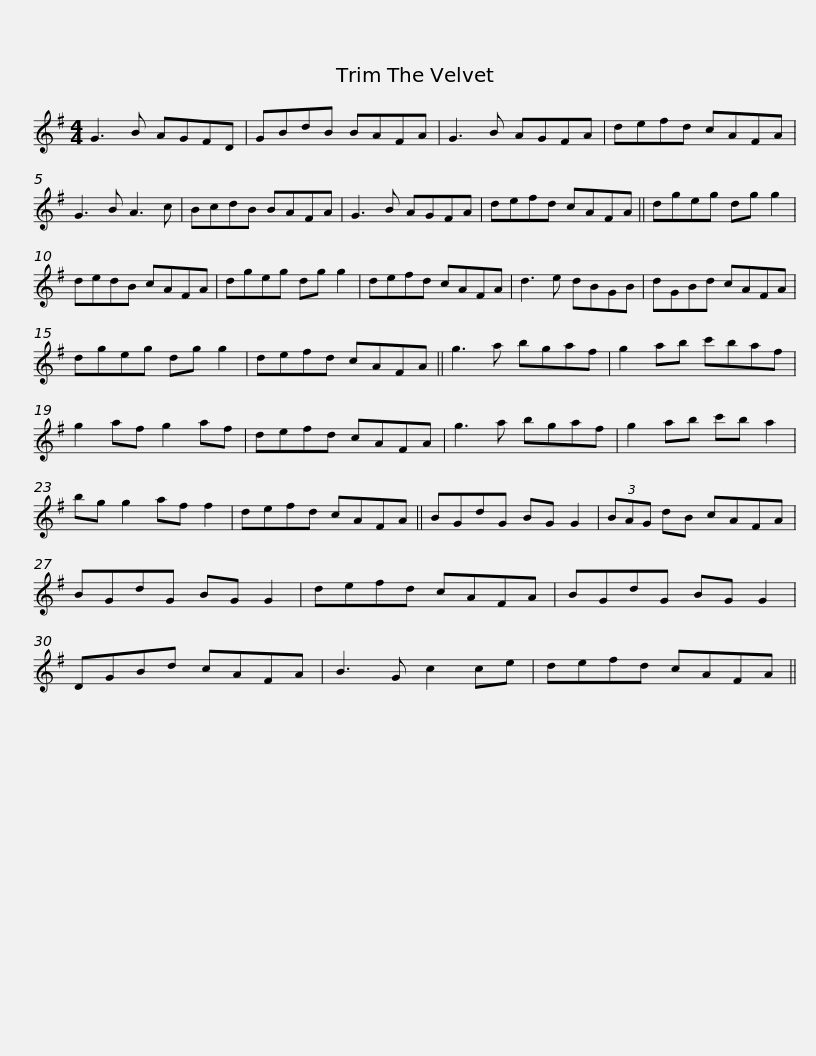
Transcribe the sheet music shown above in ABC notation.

X:1
L:1/8
M:4/4
I:linebreak $
K:G
V:1 treble
V:1
 G3 B AGFD | GBdB BAFA | G3 B AGFA | defd cAFA | G3 B A3 c | %5
 BcdB BAFA |$ G3 B AGFA | defd cAFA || dgeg dg g2 | dedB cAFA | %10
 dgeg dg g2 | defd cAFA |$ d3 e dBGB | dGBd cAFA | dgeg dg g2 | %15
 defd cAFA || g3 a bgaf | g2 ab c'baf |$ g2 af g2 af | defd cAFA | %20
 g3 a bgaf | g2 ab c'b a2 | bg g2 af f2 | defd cAFA ||$ BGdG BG G2 | %25
 (3BAG dB cAFA | BGdG BG G2 | defd cAFA | BGdG BG G2 | DGBd cAFA |$ %30
 B3 G c2 ce | defd cAFA || %32
